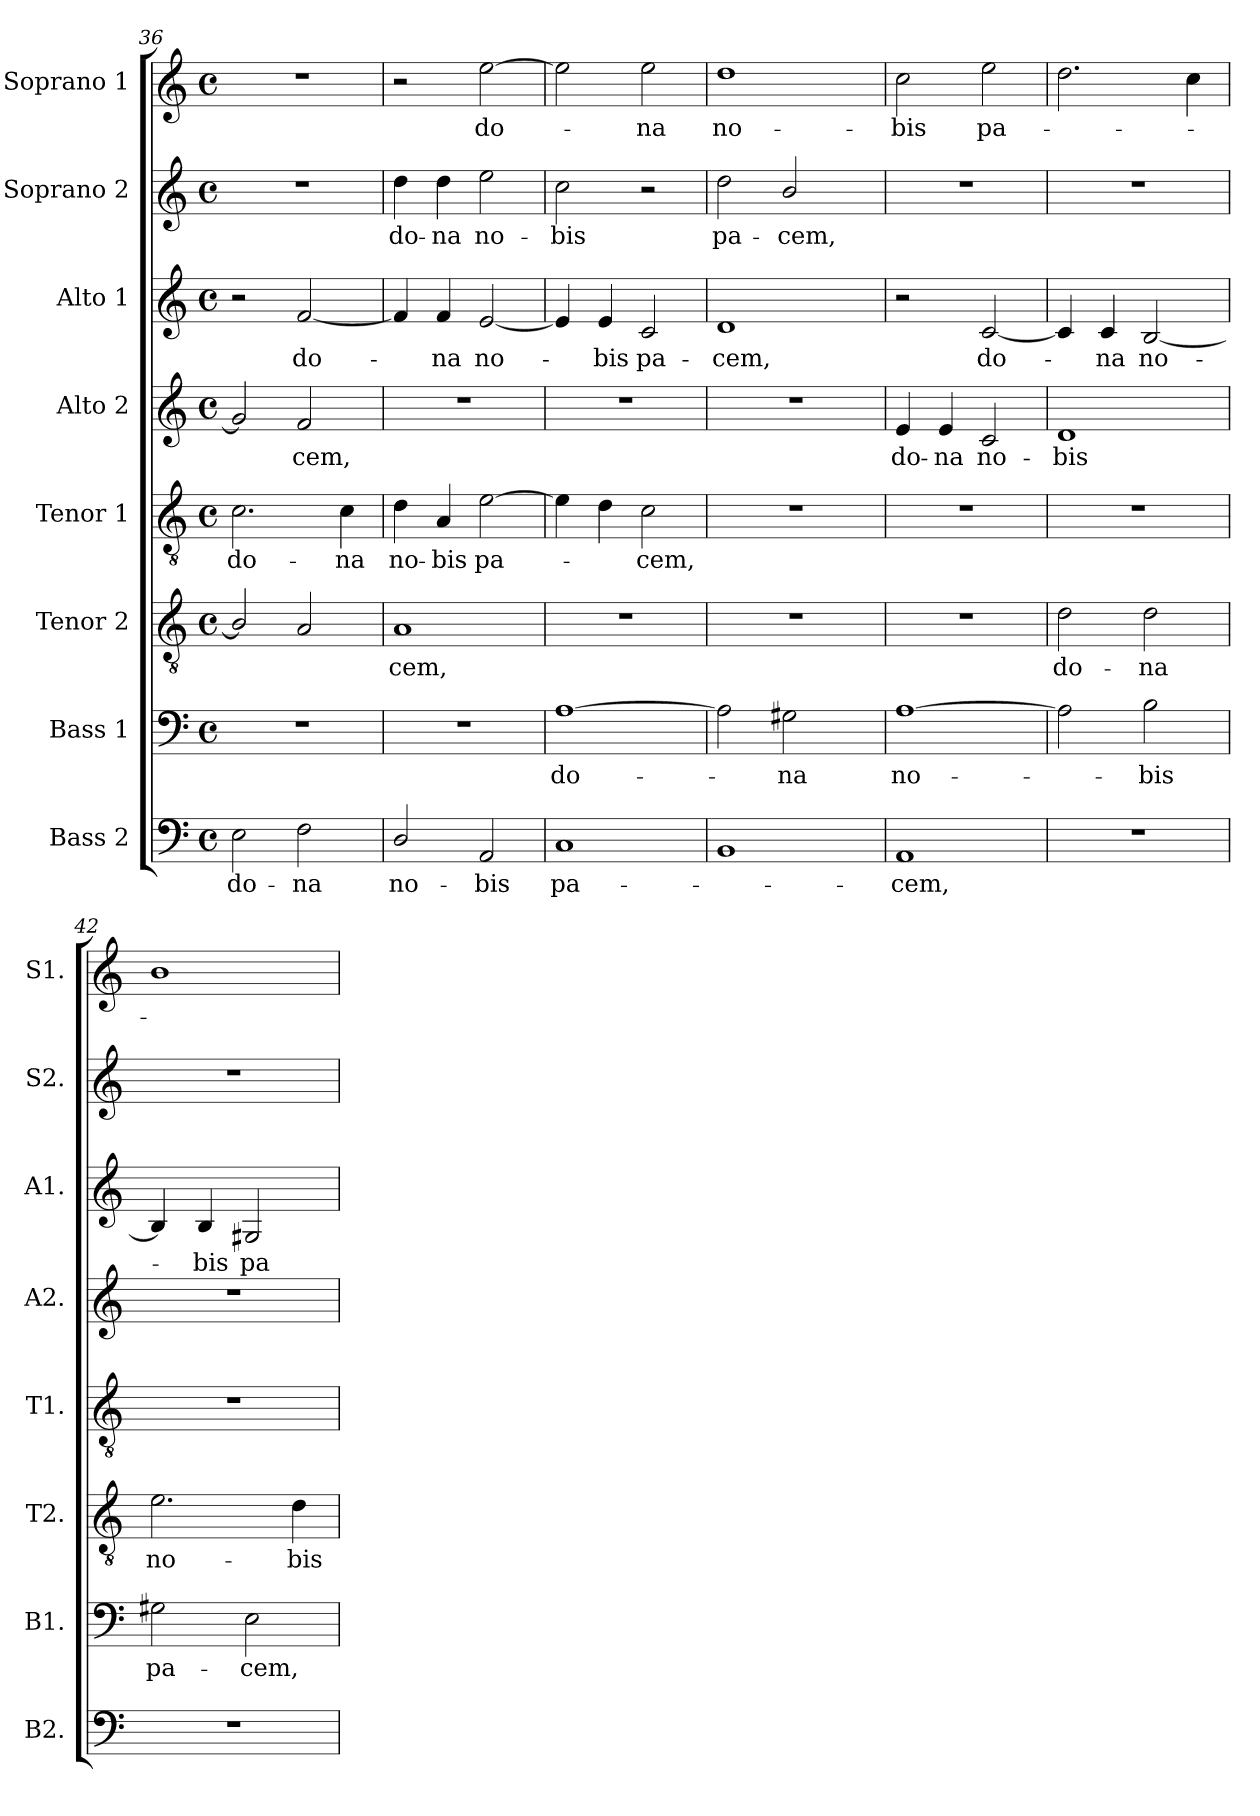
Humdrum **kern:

**kern	**text	**kern	**text	**kern	**text	**kern	**text	**kern	**text	**kern	**text	**kern	**text	**kern	**text
*part8	*part8	*part7	*part7	*part6	*part6	*part5	*part5	*part4	*part4	*part3	*part3	*part2	*part2	*part1	*part1
*staff8	*staff8	*staff7	*staff7	*staff6	*staff6	*staff5	*staff5	*staff4	*staff4	*staff3	*staff3	*staff2	*staff2	*staff1	*staff1
*I"Bass 2	*	*I"Bass 1	*	*I"Tenor 2	*	*I"Tenor 1	*	*I"Alto 2	*	*I"Alto 1	*	*I"Soprano 2	*	*I"Soprano 1	*
*I'B2.	*	*I'B1.	*	*I'T2.	*	*I'T1.	*	*I'A2.	*	*I'A1.	*	*I'S2.	*	*I'S1.	*
*clefF4	*	*clefF4	*	*clefGv2	*	*clefGv2	*	*clefG2	*	*clefG2	*	*clefG2	*	*clefG2	*
*	*	*	*	*ITrd7c12	*	*ITrd7c12	*	*	*	*	*	*	*	*	*
*k[]	*	*k[]	*	*k[]	*	*k[]	*	*k[]	*	*k[]	*	*k[]	*	*k[]	*
*M4/4	*	*M4/4	*	*M4/4	*	*M4/4	*	*M4/4	*	*M4/4	*	*M4/4	*	*M4/4	*
*met(c)	*	*met(c)	*	*met(c)	*	*met(c)	*	*met(c)	*	*met(c)	*	*met(c)	*	*met(c)	*
=36	=36	=36	=36	=36	=36	=36	=36	=36	=36	=36	=36	=36	=36	=36	=36
!	!LO:LY:b	!	!	!	!	!	!LO:LY:b	!	!	!	!	!	!	!	!
2E\	do-	1r	.	2BB/]	.	2.C\	do-	2g/]	.	2r	.	1r	.	1r	.
!	!LO:LY:b	!	!	!	!	!	!	!	!LO:LY:b	!	!LO:LY:b	!	!	!	!
2F\	-na	.	.	2AA/	.	.	.	2f/	-cem,	[2f/	do-	.	.	.	.
!	!	!	!	!	!	!	!LO:LY:b	!	!	!	!	!	!	!	!
.	.	.	.	.	.	4C\	-na	.	.	.	.	.	.	.	.
=37	=37	=37	=37	=37	=37	=37	=37	=37	=37	=37	=37	=37	=37	=37	=37
!	!LO:LY:b	!	!	!	!LO:LY:b	!	!LO:LY:b	!	!	!	!	!	!LO:LY:b	!	!
2D/	no-	1r	.	1AA	-cem,	4D\	no-	1r	.	4f/]	.	4dd\	do-	2r	.
!	!	!	!	!	!	!	!LO:LY:b	!	!	!	!LO:LY:b	!	!LO:LY:b	!	!
.	.	.	.	.	.	4AA/	-bis	.	.	4f/	-na	4dd\	-na	.	.
!	!LO:LY:b	!	!	!	!	!	!LO:LY:b	!	!	!	!LO:LY:b	!	!LO:LY:b	!	!LO:LY:b
2AA/	-bis	.	.	.	.	[2E\	pa-	.	.	[2e/	no-	2ee\	no-	[2ee\	do-
=38	=38	=38	=38	=38	=38	=38	=38	=38	=38	=38	=38	=38	=38	=38	=38
!	!LO:LY:b	!	!LO:LY:b	!	!	!	!	!	!	!	!	!	!LO:LY:b	!	!
1C	pa-	[1A	do-	1r	.	4E\]	.	1r	.	4e/]	.	2cc\	-bis	2ee\]	.
!	!	!	!	!	!	!	!	!	!	!	!LO:LY:b	!	!	!	!
.	.	.	.	.	.	4D\	.	.	.	4e/	-bis	.	.	.	.
!	!	!	!	!	!	!	!LO:LY:b	!	!	!	!LO:LY:b	!	!	!	!LO:LY:b
.	.	.	.	.	.	2C\	-cem,	.	.	2c/	pa-	2r	.	2ee\	-na
=39	=39	=39	=39	=39	=39	=39	=39	=39	=39	=39	=39	=39	=39	=39	=39
!	!	!	!	!	!	!	!	!	!	!	!LO:LY:b	!	!LO:LY:b	!	!LO:LY:b
1BB	.	2A\]	.	1r	.	1r	.	1r	.	1d	-cem,	2dd\	pa-	1dd	no-
!	!	!	!LO:LY:b	!	!	!	!	!	!	!	!	!	!LO:LY:b	!	!
.	.	2G#X\	-na	.	.	.	.	.	.	.	.	2b/	-cem,	.	.
=40	=40	=40	=40	=40	=40	=40	=40	=40	=40	=40	=40	=40	=40	=40	=40
!	!LO:LY:b	!	!LO:LY:b	!	!	!	!	!	!LO:LY:b	!	!	!	!	!	!LO:LY:b
1AA	-cem,	[1A	no-	1r	.	1r	.	4e/	do-	2r	.	1r	.	2cc\	-bis
!	!	!	!	!	!	!	!	!	!LO:LY:b	!	!	!	!	!	!
.	.	.	.	.	.	.	.	4e/	-na	.	.	.	.	.	.
!	!	!	!	!	!	!	!	!	!LO:LY:b	!	!LO:LY:b	!	!	!	!LO:LY:b
.	.	.	.	.	.	.	.	2c/	no-	[2c/	do-	.	.	2ee\	pa-
=41	=41	=41	=41	=41	=41	=41	=41	=41	=41	=41	=41	=41	=41	=41	=41
!	!	!	!	!	!LO:LY:b	!	!	!	!LO:LY:b	!	!	!	!	!	!
1r	.	2A\]	.	2D\	do-	1r	.	1d	-bis	4c/]	.	1r	.	2.dd\	.
!	!	!	!	!	!	!	!	!	!	!	!LO:LY:b	!	!	!	!
.	.	.	.	.	.	.	.	.	.	4c/	-na	.	.	.	.
!	!	!	!LO:LY:b	!	!LO:LY:b	!	!	!	!	!	!LO:LY:b	!	!	!	!
.	.	2B\	-bis	2D\	-na	.	.	.	.	[2B/	no-	.	.	.	.
.	.	.	.	.	.	.	.	.	.	.	.	.	.	4cc\	.
=42	=42	=42	=42	=42	=42	=42	=42	=42	=42	=42	=42	=42	=42	=42	=42
!	!	!	!LO:LY:b	!	!LO:LY:b	!	!	!	!	!	!	!	!	!	!
1r	.	2G#X\	pa-	2.E\	no-	1r	.	1r	.	4B/]	.	1r	.	1b	.
!	!	!	!	!	!	!	!	!	!	!	!LO:LY:b	!	!	!	!
.	.	.	.	.	.	.	.	.	.	4B/	-bis	.	.	.	.
!	!	!	!LO:LY:b	!	!	!	!	!	!	!	!LO:LY:b	!	!	!	!
.	.	2E\	-cem,	.	.	.	.	.	.	2G#X/	pa-	.	.	.	.
!	!	!	!	!	!LO:LY:b	!	!	!	!	!	!	!	!	!	!
.	.	.	.	4D\	-bis	.	.	.	.	.	.	.	.	.	.
=	=	=	=	=	=	=	=	=	=	=	=	=	=	=	=
*-	*-	*-	*-	*-	*-	*-	*-	*-	*-	*-	*-	*-	*-	*-	*-
